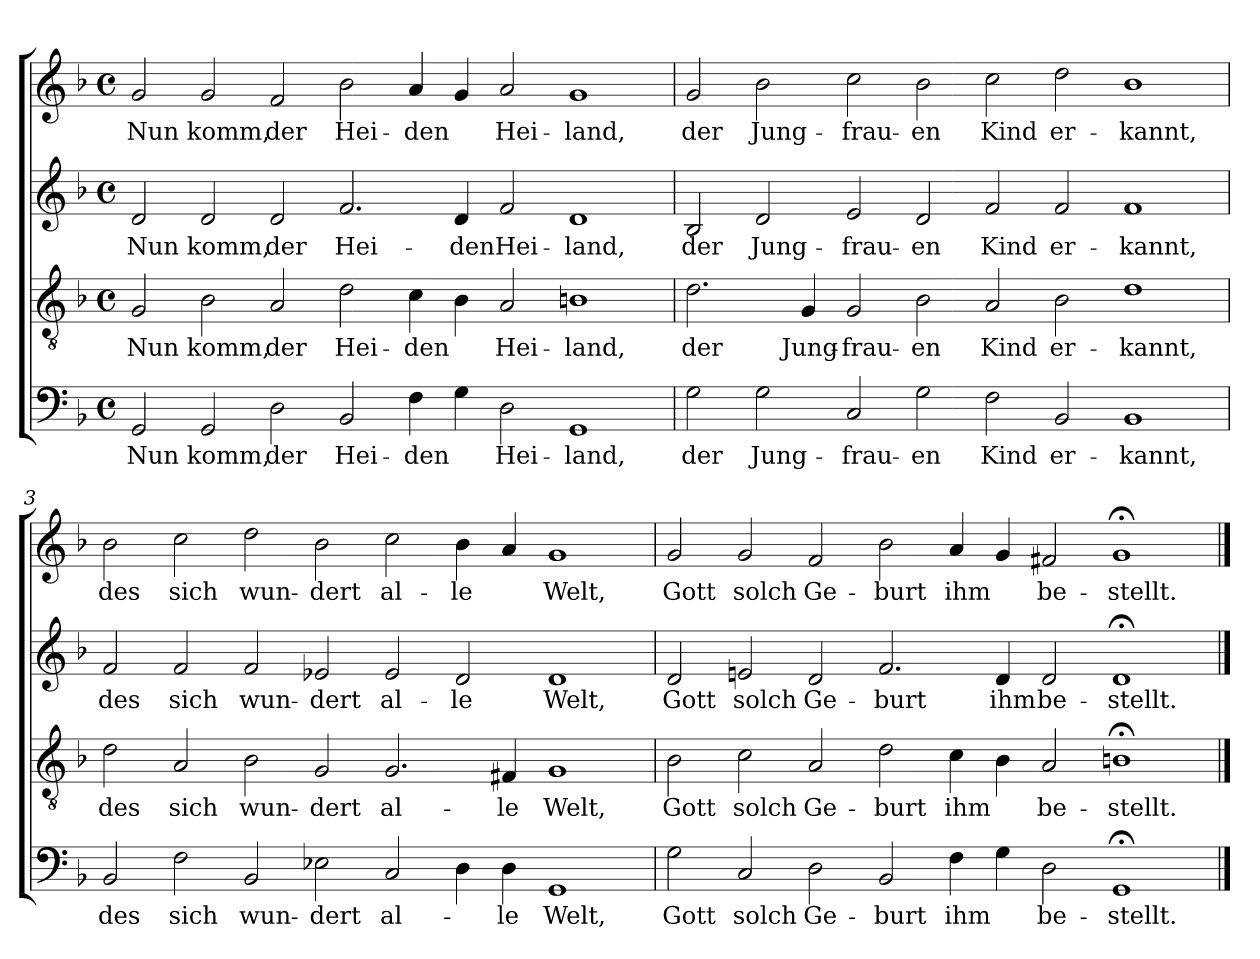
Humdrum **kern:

**kern	**text	**kern	**text	**kern	**text	**kern	**text
*part4	*part4	*part3	*part3	*part2	*part2	*part1	*part1
*staff4	*staff4	*staff3	*staff3	*staff2	*staff2	*staff1	*staff1
*clefF4	*	*clefGv2	*	*clefG2	*	*clefG2	*
*k[b-]	*	*k[b-]	*	*k[b-]	*	*k[b-]	*
*F:	*	*F:	*	*F:	*	*F:	*
*M4/4	*	*M4/4	*	*M4/4	*	*M4/4	*
*met(c)	*	*met(c)	*	*met(c)	*	*met(c)	*
=1	=1	=1	=1	=1	=1	=1	=1
!	!LO:LY:b	!	!LO:LY:b	!	!LO:LY:b	!	!LO:LY:b
2GG/	Nun	2G/	Nun	2d/	Nun	2g/	Nun
!	!LO:LY:b	!	!LO:LY:b	!	!LO:LY:b	!	!LO:LY:b
2GG/	komm,	2B-\	komm,	2d/	komm,	2g/	komm,
!	!LO:LY:b	!	!LO:LY:b	!	!LO:LY:b	!	!LO:LY:b
2D\	der	2A/	der	2d/	der	2f/	der
!	!LO:LY:b	!	!LO:LY:b	!	!LO:LY:b	!	!LO:LY:b
2BB-/	Hei-	2d\	Hei-	2.f/	Hei-	2b-\	Hei-
!	!LO:LY:b	!	!LO:LY:b	!	!	!	!LO:LY:b
4F\	-den	4c\	-den	.	.	4a/	-den
!	!	!	!	!	!LO:LY:b	!	!
4G\	.	4B-\	.	4d/	-den	4g/	.
!	!LO:LY:b	!	!LO:LY:b	!	!LO:LY:b	!	!LO:LY:b
2D\	Hei-	2A/	Hei-	2f/	Hei-	2a/	Hei-
!	!LO:LY:b	!	!LO:LY:b	!	!LO:LY:b	!	!LO:LY:b
1GG	-land,	1Bn	-land,	1d	-land,	1g	-land,
=2	=2	=2	=2	=2	=2	=2	=2
!	!LO:LY:b	!	!LO:LY:b	!	!LO:LY:b	!	!LO:LY:b
2G\	der	2.d\	der	2B-/	der	2g/	der
!	!LO:LY:b	!	!	!	!LO:LY:b	!	!LO:LY:b
2G\	Jung-	.	.	2d/	Jung-	2b-\	Jung-
!	!	!	!LO:LY:b	!	!	!	!
.	.	4G/	Jung-	.	.	.	.
!	!LO:LY:b	!	!LO:LY:b	!	!LO:LY:b	!	!LO:LY:b
2C/	-frau-	2G/	-frau-	2e/	-frau-	2cc\	-frau-
!	!LO:LY:b	!	!LO:LY:b	!	!LO:LY:b	!	!LO:LY:b
2G\	-en	2B-i\	-en	2d/	-en	2b-\	-en
!	!LO:LY:b	!	!LO:LY:b	!	!LO:LY:b	!	!LO:LY:b
2F\	Kind	2A/	Kind	2f/	Kind	2cc\	Kind
!	!LO:LY:b	!	!LO:LY:b	!	!LO:LY:b	!	!LO:LY:b
2BB-/	er-	2B-\	er-	2f/	er-	2dd\	er-
!	!LO:LY:b	!	!LO:LY:b	!	!LO:LY:b	!	!LO:LY:b
1BB-	-kannt,	1d	-kannt,	1f	-kannt,	1b-	-kannt,
!!LO:LB:g=z
=3	=3	=3	=3	=3	=3	=3	=3
!	!LO:LY:b	!	!LO:LY:b	!	!LO:LY:b	!	!LO:LY:b
2BB-/	des	2d\	des	2f/	des	2b-\	des
!	!LO:LY:b	!	!LO:LY:b	!	!LO:LY:b	!	!LO:LY:b
2F\	sich	2A/	sich	2f/	sich	2cc\	sich
!	!LO:LY:b	!	!LO:LY:b	!	!LO:LY:b	!	!LO:LY:b
2BB-/	wun-	2B-\	wun-	2f/	wun-	2dd\	wun-
!	!LO:LY:b	!	!LO:LY:b	!	!LO:LY:b	!	!LO:LY:b
2E-X\	-dert	2G/	-dert	2e-X/	-dert	2b-\	-dert
!	!LO:LY:b	!	!LO:LY:b	!	!LO:LY:b	!	!LO:LY:b
2C/	al-	2.G/	al-	2e-/	al-	2cc\	al-
!	!	!	!	!	!LO:LY:b	!	!LO:LY:b
4D\	.	.	.	2d/	-le	4b-\	-le
!	!LO:LY:b	!	!LO:LY:b	!	!	!	!
4D\	-le	4F#X/	-le	.	.	4a/	.
!	!LO:LY:b	!	!LO:LY:b	!	!LO:LY:b	!	!LO:LY:b
1GG	Welt,	1G	Welt,	1d	Welt,	1g	Welt,
=4	=4	=4	=4	=4	=4	=4	=4
!	!LO:LY:b	!	!LO:LY:b	!	!LO:LY:b	!	!LO:LY:b
2G\	Gott	2B-\	Gott	2d/	Gott	2g/	Gott
!	!LO:LY:b	!	!LO:LY:b	!	!LO:LY:b	!	!LO:LY:b
2C/	solch	2c\	solch	2eni/	solch	2g/	solch
!	!LO:LY:b	!	!LO:LY:b	!	!LO:LY:b	!	!LO:LY:b
2D\	Ge-	2A/	Ge-	2d/	Ge-	2f/	Ge-
!	!LO:LY:b	!	!LO:LY:b	!	!LO:LY:b	!	!LO:LY:b
2BB-/	-burt	2d\	-burt	2.f/	-burt	2b-\	-burt
!	!LO:LY:b	!	!LO:LY:b	!	!	!	!LO:LY:b
4F\	ihm	4c\	ihm	.	.	4a/	ihm
!	!	!	!	!	!LO:LY:b	!	!
4G\	.	4B-\	.	4d/	ihm	4g/	.
!	!LO:LY:b	!	!LO:LY:b	!	!LO:LY:b	!	!LO:LY:b
2D\	be-	2A/	be-	2d/	be-	2f#X/	be-
!	!LO:LY:b	!	!LO:LY:b	!	!LO:LY:b	!	!LO:LY:b
1GG;	-stellt.	1Bn;	-stellt.	1d;	-stellt.	1g;	-stellt.
==	==	==	==	==	==	==	==
*-	*-	*-	*-	*-	*-	*-	*-
